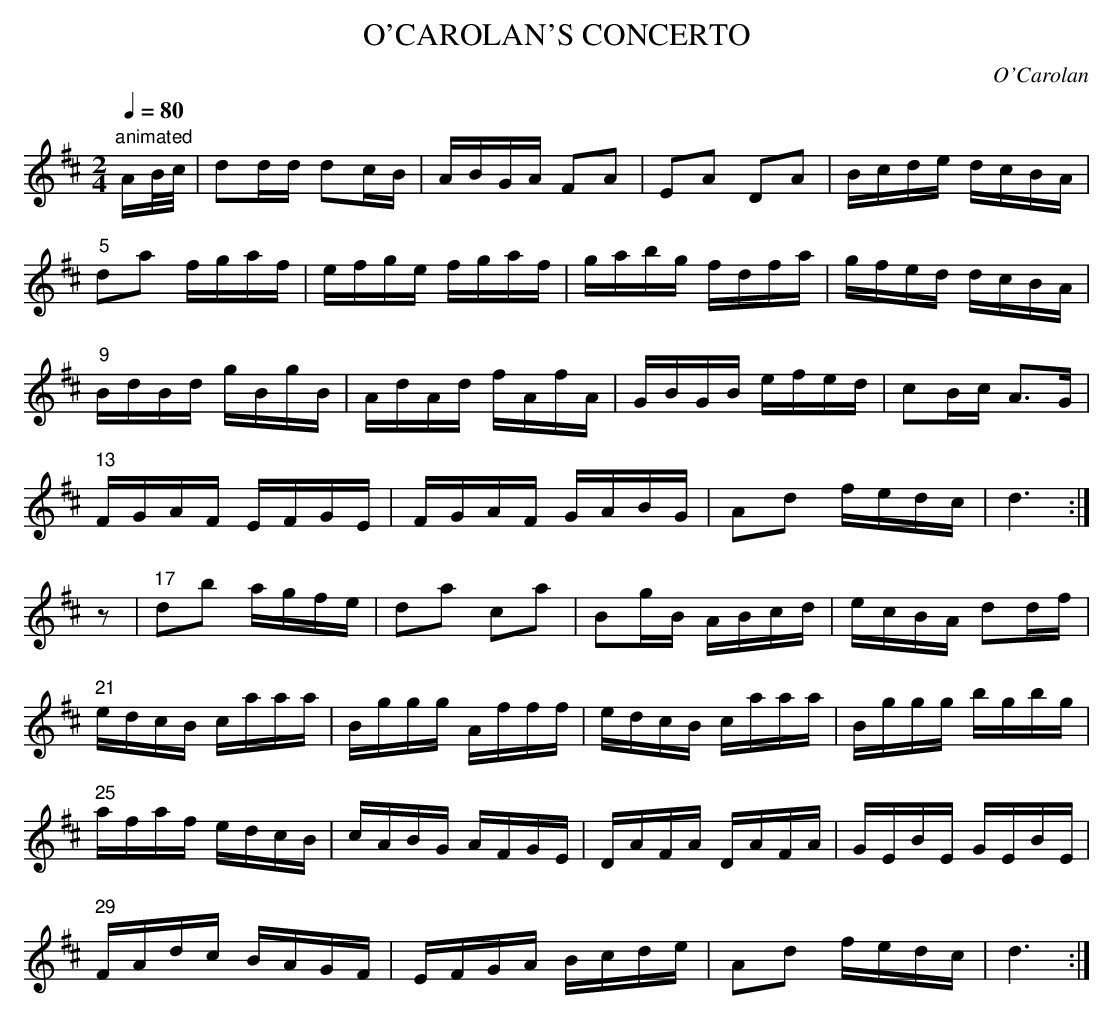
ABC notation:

X:1
T:O'CAROLAN'S CONCERTO
C:O'Carolan
Q:1/4=80
M:2/4
L:1/16
K:D
"animated"
AB/c/|d2dd d2cB|ABGA F2A2|E2A2 D2A2|Bcde dcBA|
"5"d2a2 fgaf|efge fgaf|gabg fdfa|gfed dcBA|
"9"BdBd gBgB|AdAd fAfA|GBGB efed|c2Bc A3G|
"13"FGAF EFGE|FGAF GABG|A2d2 fedc|d6:|
z2|"17"d2b2 agfe|d2a2 c2a2|B2gB ABcd|ecBA d2df|
"21"edcB caaa|Bggg Afff|edcB caaa|Bggg bgbg|
"25"afaf edcB|cABG AFGE|DAFA DAFA|GEBE GEBE|
"29"FAdc BAGF|EFGA Bcde|A2d2 fedc|d6:|
